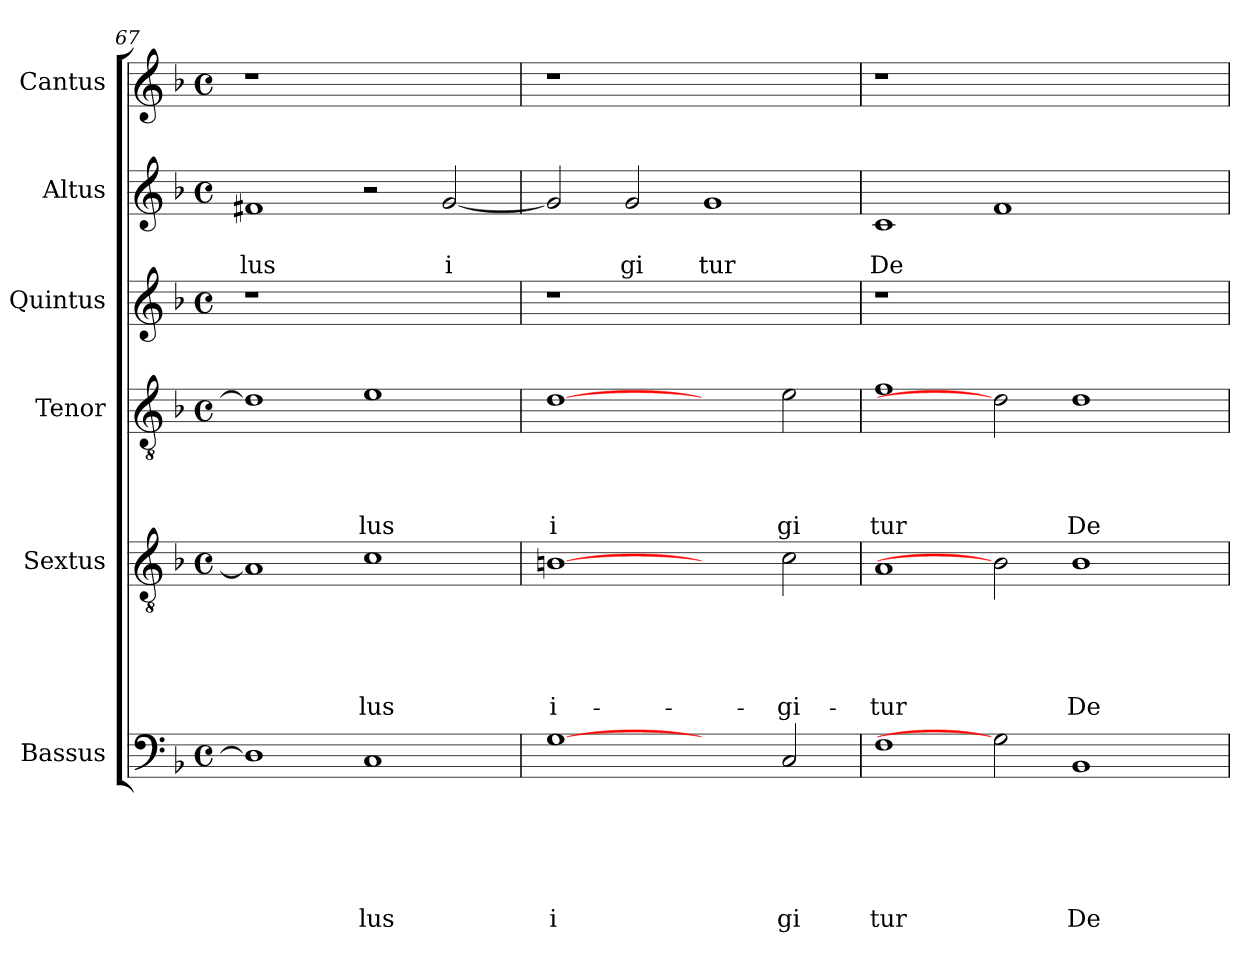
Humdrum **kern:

**kern	**text	**text	**text	**text	**text	**text	**kern	**text	**text	**text	**text	**text	**kern	**text	**text	**text	**text	**kern	**kern	**text	**text	**kern
*part6	*part6	*part6	*part6	*part6	*part6	*part6	*part5	*part5	*part5	*part5	*part5	*part5	*part4	*part4	*part4	*part4	*part4	*part3	*part2	*part2	*part2	*part1
*staff6	*staff6	*staff6	*staff6	*staff6	*staff6	*staff6	*staff5	*staff5	*staff5	*staff5	*staff5	*staff5	*staff4	*staff4	*staff4	*staff4	*staff4	*staff3	*staff2	*staff2	*staff2	*staff1
*I"Bassus	*	*	*	*	*	*	*I"Sextus	*	*	*	*	*	*I"Tenor	*	*	*	*	*I"Quintus	*I"Altus	*	*	*I"Cantus
*I'Bassus	*	*	*	*	*	*	*I'Sextus	*	*	*	*	*	*I'Tenor	*	*	*	*	*I'Quintus	*I'Altus	*	*	*I'Cantus
*clefF4	*	*	*	*	*	*	*clefGv2	*	*	*	*	*	*clefGv2	*	*	*	*	*clefG2	*clefG2	*	*	*clefG2
*k[b-]	*	*	*	*	*	*	*k[b-]	*	*	*	*	*	*k[b-]	*	*	*	*	*k[b-]	*k[b-]	*	*	*k[b-]
*F:	*	*	*	*	*	*	*F:	*	*	*	*	*	*F:	*	*	*	*	*F:	*F:	*	*	*F:
*M4/4	*	*	*	*	*	*	*M4/4	*	*	*	*	*	*M4/4	*	*	*	*	*M4/4	*M4/4	*	*	*M4/4
*met(c)	*	*	*	*	*	*	*met(c)	*	*	*	*	*	*met(c)	*	*	*	*	*met(c)	*met(c)	*	*	*met(c)
=67	=67	=67	=67	=67	=67	=67	=67	=67	=67	=67	=67	=67	=67	=67	=67	=67	=67	=67	=67	=67	=67	=67
!	!	!	!	!	!	!	!	!	!	!	!	!	!	!	!	!	!	!	!	!	!LO:LY:b	!
1D]	.	.	.	.	.	.	1A]	.	.	.	.	.	1d]	.	.	.	.	1r	1f#X	.	lus	1r
!	!	!	!	!	!	!LO:LY:b	!	!	!	!	!	!LO:LY:b	!	!	!	!	!LO:LY:b	!	!	!	!	!
1C	.	.	.	.	.	lus	1c	.	.	.	.	-lus	1e	.	.	.	lus	1ryy	2r	.	.	1ryy
!	!	!	!	!	!	!	!	!	!	!	!	!	!	!	!	!	!	!	!	!	!LO:LY:b	!
.	.	.	.	.	.	.	.	.	.	.	.	.	.	.	.	.	.	.	[<2g/	.	i	.
=68!	=68!	=68!	=68!	=68!	=68!	=68!	=68!	=68!	=68!	=68!	=68!	=68!	=68!	=68!	=68!	=68!	=68!	=68!	=68!	=68!	=68!	=68!
!	!	!	!	!	!	!LO:LY:b	!	!	!	!	!	!LO:LY:b	!	!	!	!	!LO:LY:b	!	!	!	!	!
[1G	.	.	.	.	.	i	[1Bn	.	.	.	.	i-	[1d	.	.	.	i	1r	2g/]	.	.	1r
!	!	!	!	!	!	!	!	!	!	!	!	!	!	!	!	!	!	!	!	!	!LO:LY:b	!
.	.	.	.	.	.	.	.	.	.	.	.	.	.	.	.	.	.	.	2g/	.	gi	.
!	!	!	!	!	!	!	!	!	!	!	!	!	!	!	!	!	!	!	!	!	!LO:LY:b	!
2ryy	.	.	.	.	.	.	2ryy	.	.	.	.	.	2ryy	.	.	.	.	1ryy	1g	.	tur	1ryy
!	!	!	!	!	!	!LO:LY:b	!	!	!	!	!	!LO:LY:b	!	!	!	!	!LO:LY:b	!	!	!	!	!
2C/	.	.	.	.	.	gi	2c\	.	.	.	.	-gi-	2e\	.	.	.	gi	.	.	.	.	.
=69!	=69!	=69!	=69!	=69!	=69!	=69!	=69!	=69!	=69!	=69!	=69!	=69!	=69!	=69!	=69!	=69!	=69!	=69!	=69!	=69!	=69!	=69!
!	!	!	!	!	!	!LO:LY:b	!	!	!	!	!	!LO:LY:b	!	!	!	!	!LO:LY:b	!	!	!	!LO:LY:b	!
1F	.	.	.	.	.	tur	1A	.	.	.	.	-tur	1f	.	.	.	tur	1r	1c	.	De	1r
2G]	.	.	.	.	.	.	2B]	.	.	.	.	.	2d]	.	.	.	.	1.ryy	1f	.	.	1.ryy
!	!	!	!	!	!	!LO:LY:b	!	!	!	!	!	!LO:LY:b	!	!	!	!	!LO:LY:b	!	!	!	!	!
1BB-	.	.	.	.	.	De	1B-	.	.	.	.	De-	1d	.	.	.	De	.	.	.	.	.
.	.	.	.	.	.	.	.	.	.	.	.	.	.	.	.	.	.	.	2ryy	.	.	.
=!	=!	=!	=!	=!	=!	=!	=!	=!	=!	=!	=!	=!	=!	=!	=!	=!	=!	=!	=!	=!	=!	=!
*-	*-	*-	*-	*-	*-	*-	*-	*-	*-	*-	*-	*-	*-	*-	*-	*-	*-	*-	*-	*-	*-	*-
